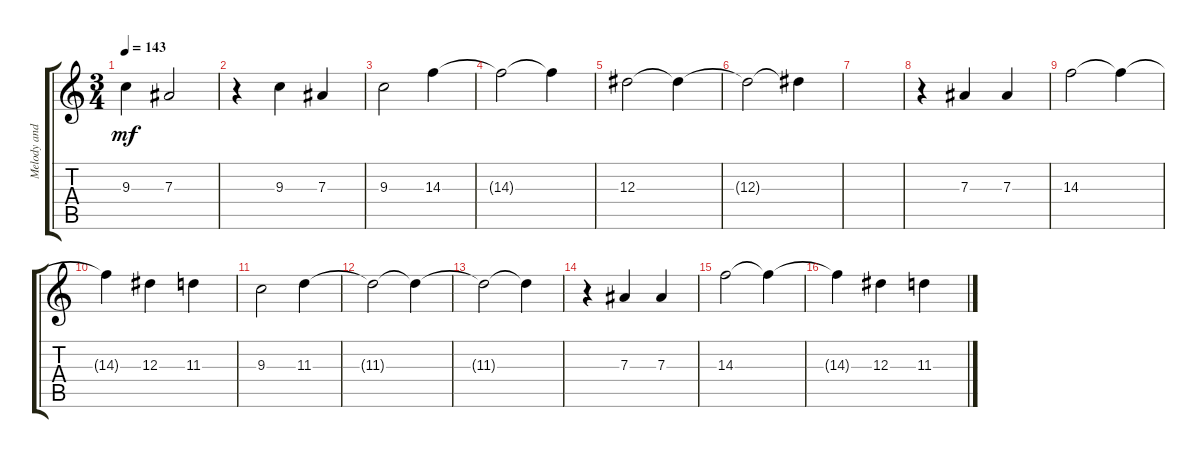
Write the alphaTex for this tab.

\track ("Melody and Vocal" "Melody and") {instrument electricguitarclean}
\staff {score tabs}
\tuning (C4 G3 Eb3 Bb2 F2 C2) {hide}
\ts (3 4)
\tempo 143
\clef g2
\ks c
9.3.4{dy mf} 7.3.2 |
r.4 9.3.4 7.3.4 |
9.3.2 14.3.4 |
14.3{t}.2 14.3{t}.4 |
12.3.2 12.3{t}.4 |
12.3{t}.2 12.3{t}.4 |
|
r.4 7.3.4 7.3.4 |
14.3.2 14.3{t}.4 |
14.3{t}.4 12.3.4 11.3.4 |
9.3.2 11.3.4 |
11.3{t}.2 11.3{t}.4 |
11.3{t}.2 11.3{t}.4 |
r.4 7.3.4 7.3.4 |
14.3.2 14.3{t}.4 |
14.3{t}.4 12.3.4 11.3.4
